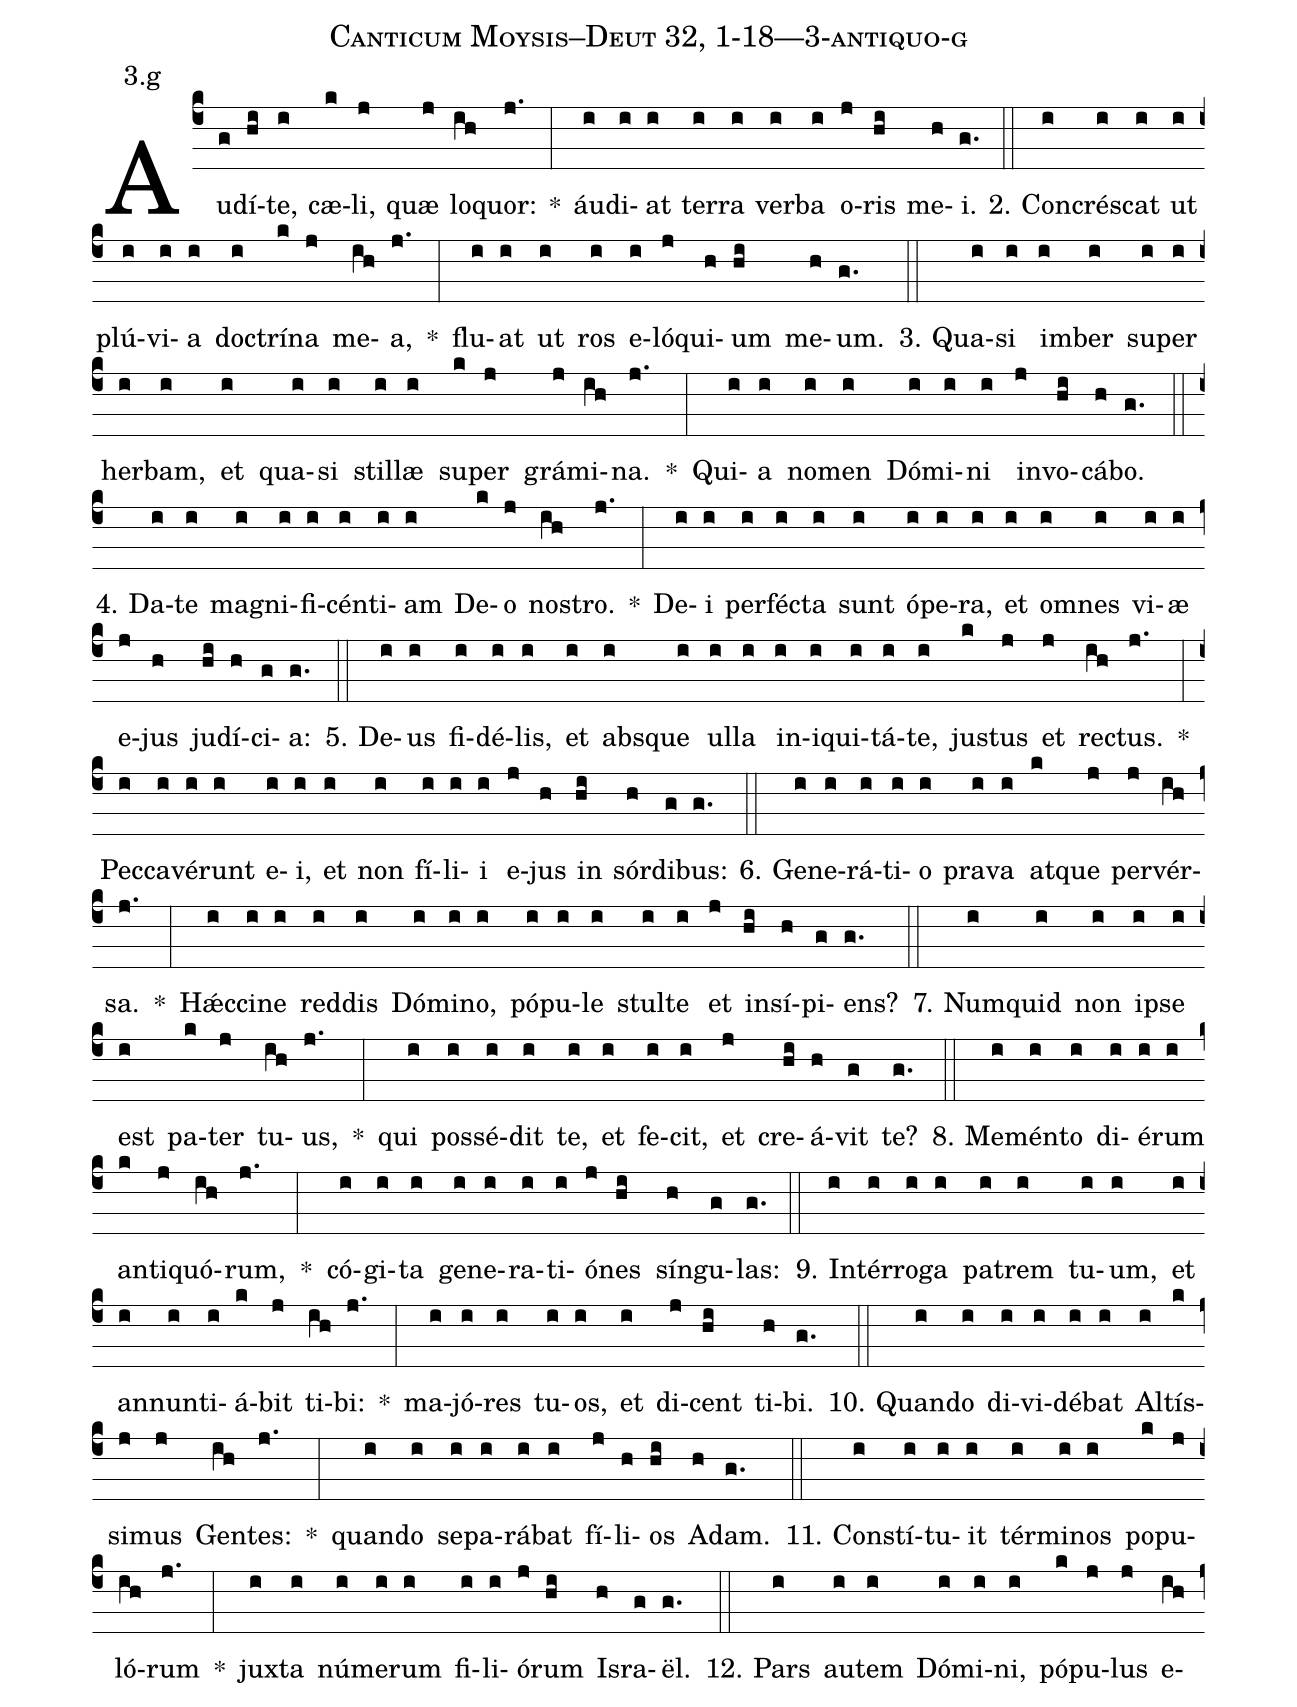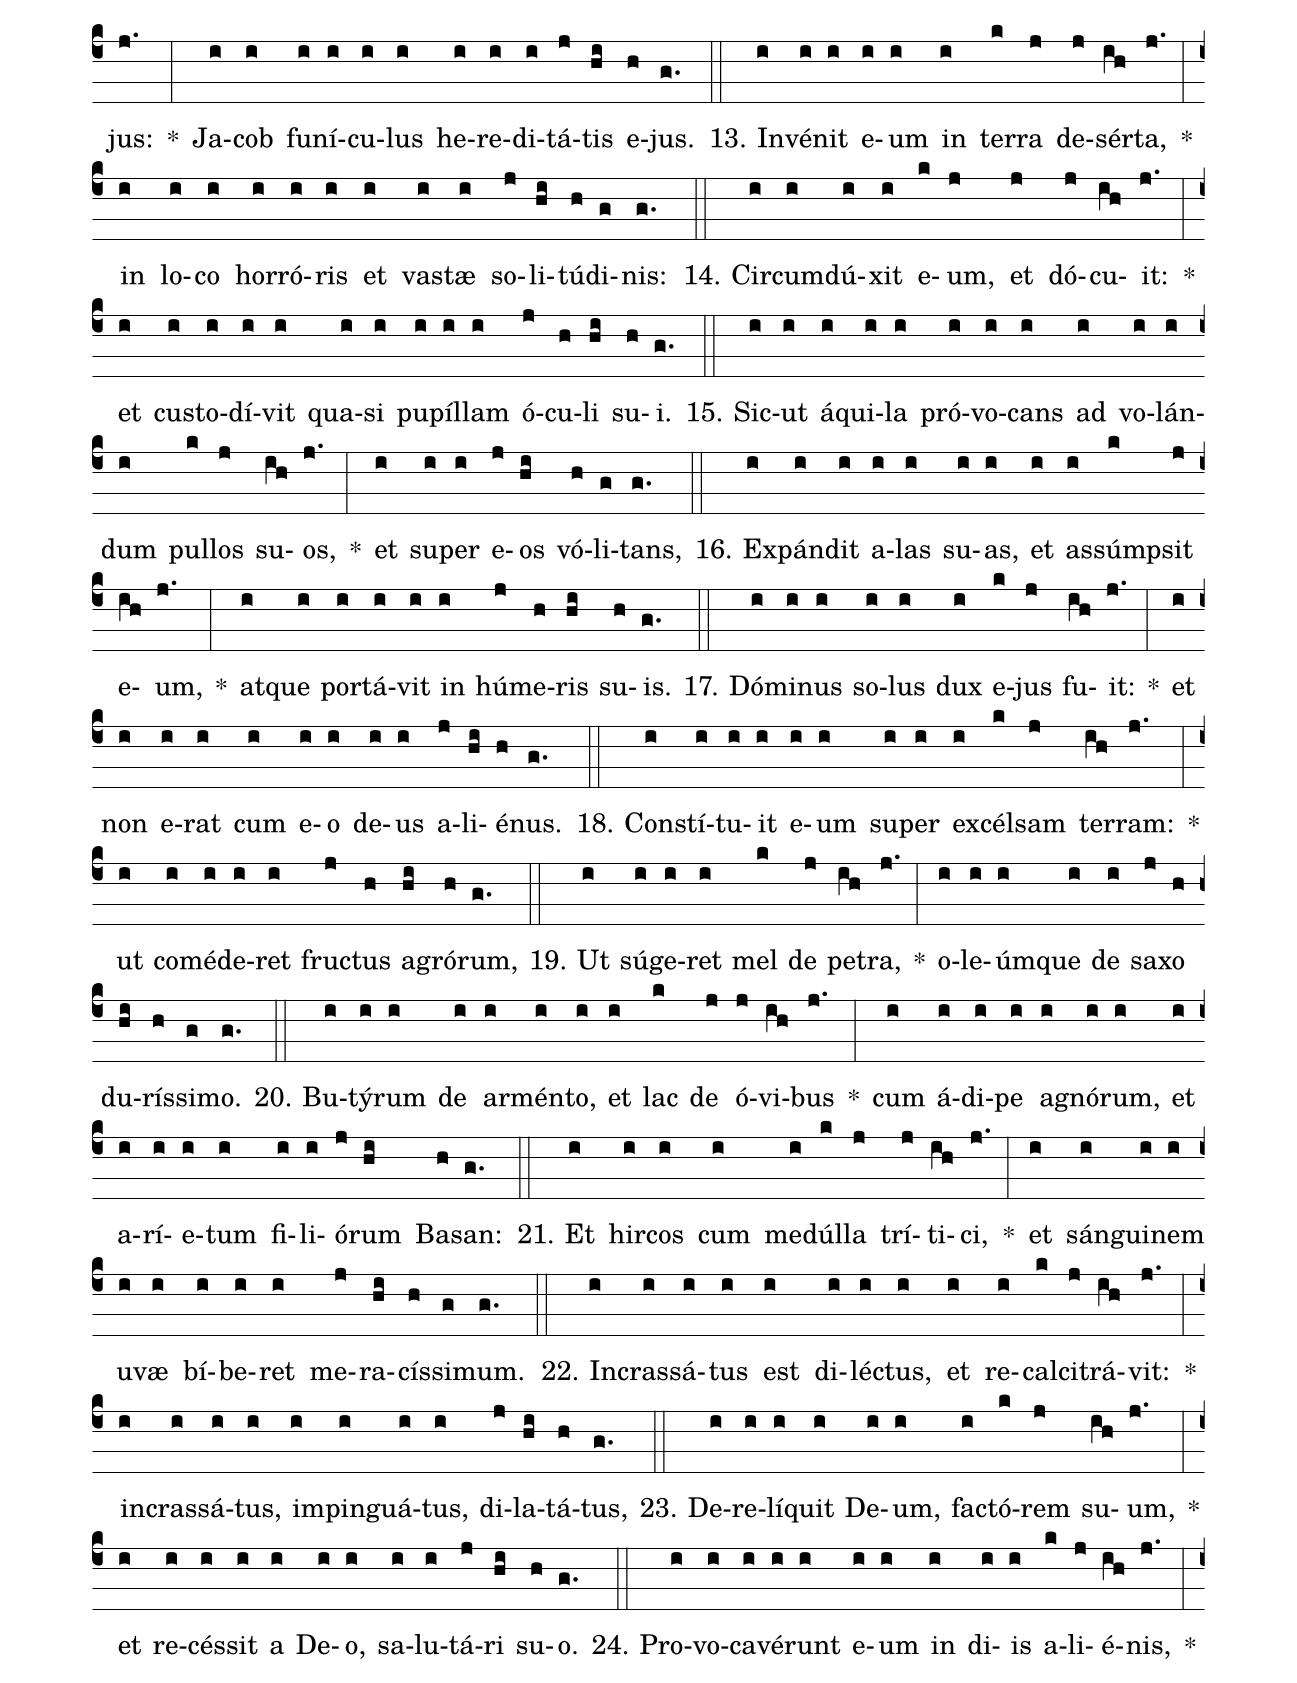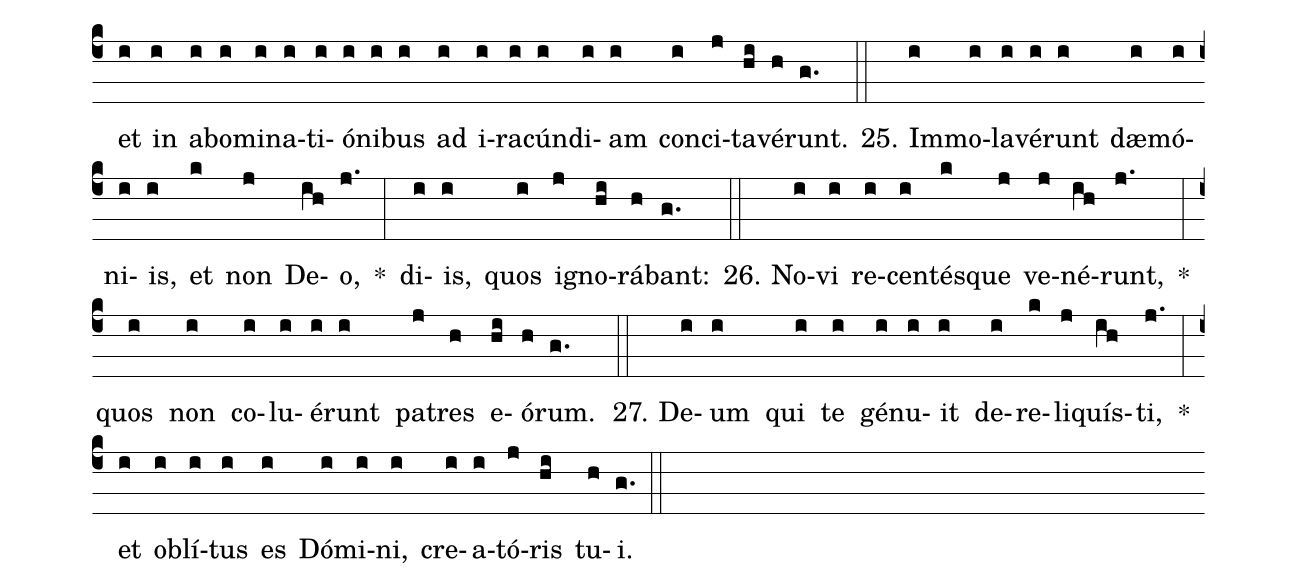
name: Canticum Moysis--Deut 32, 1-18---3-antiquo-g;
annotation: 3.g;
%%
(c4)Au(g)dí(hi)te,(i) cæ(k)li,(j) quæ(j) lo(ih)quor:(j.) *(:) áu(i)di(i)at(i) ter(i)ra(i) ver(i)ba(i) o(j)ris(hi) me(h)i.(g.) (::)
2. Con(i)crés(i)cat(i) ut(i) plú(i)vi(i)a(i) doc(i)trí(k)na(j) me(ih)a,(j.) *(:) flu(i)at(i) ut(i) ros(i) e(i)ló(j)qui(h)um(hi) me(h)um.(g.) (::)
3. Qua(i)si(i) im(i)ber(i) su(i)per(i) her(i)bam,(i) et(i) qua(i)si(i) stil(i)læ(i) su(k)per(j) grá(j)mi(ih)na.(j.) *(:) Qui(i)a(i) no(i)men(i) Dó(i)mi(i)ni(i) in(j)vo(hi)cá(h)bo.(g.) (::)
4. Da(i)te(i) ma(i)gni(i)fi(i)cén(i)ti(i)am(i) De(k)o(j) nos(ih)tro.(j.) *(:) De(i)i(i) per(i)féc(i)ta(i) sunt(i) ó(i)pe(i)ra,(i) et(i) om(i)nes(i) vi(i)æ(i) e(j)jus(h) ju(hi)dí(h)ci(g)a:(g.) (::)
5. De(i)us(i) fi(i)dé(i)lis,(i) et(i) abs(i)que(i) ul(i)la(i) in(i)i(i)qui(i)tá(i)te,(i) jus(k)tus(j) et(j) rec(ih)tus.(j.) *(:) Pec(i)ca(i)vé(i)runt(i) e(i)i,(i) et(i) non(i) fí(i)li(i)i(i) e(j)jus(h) in(hi) sór(h)di(g)bus:(g.) (::)
6. Ge(i)ne(i)rá(i)ti(i)o(i) pra(i)va(i) at(k)que(j) per(j)vér(ih)sa.(j.) *(:) Hǽc(i)ci(i)ne(i) red(i)dis(i) Dó(i)mi(i)no,(i) pó(i)pu(i)le(i) stul(i)te(i) et(j) in(hi)sí(h)pi(g)ens?(g.) (::)
7. Num(i)quid(i) non(i) ip(i)se(i) est(i) pa(k)ter(j) tu(ih)us,(j.) *(:) qui(i) pos(i)sé(i)dit(i) te,(i) et(i) fe(i)cit,(i) et(j) cre(hi)á(h)vit(g) te?(g.) (::)
8. Me(i)mén(i)to(i) di(i)é(i)rum(i) an(k)ti(j)quó(ih)rum,(j.) *(:) có(i)gi(i)ta(i) ge(i)ne(i)ra(i)ti(i)ó(j)nes(hi) sín(h)gu(g)las:(g.) (::)
9. In(i)tér(i)ro(i)ga(i) pa(i)trem(i) tu(i)um,(i) et(i) an(i)nun(i)ti(i)á(k)bit(j) ti(ih)bi:(j.) *(:) ma(i)jó(i)res(i) tu(i)os,(i) et(i) di(j)cent(hi) ti(h)bi.(g.) (::)
10. Quan(i)do(i) di(i)vi(i)dé(i)bat(i) Al(i)tís(k)si(j)mus(j) Gen(ih)tes:(j.) *(:) quan(i)do(i) se(i)pa(i)rá(i)bat(i) fí(j)li(h)os(hi) A(h)dam.(g.) (::)
11. Con(i)stí(i)tu(i)it(i) tér(i)mi(i)nos(i) po(k)pu(j)ló(ih)rum(j.) *(:) jux(i)ta(i) nú(i)me(i)rum(i) fi(i)li(i)ó(j)rum(hi) Is(h)ra(g)ël.(g.) (::)
12. Pars(i) au(i)tem(i) Dó(i)mi(i)ni,(i) pó(k)pu(j)lus(j) e(ih)jus:(j.) *(:) Ja(i)cob(i) fu(i)ní(i)cu(i)lus(i) he(i)re(i)di(i)tá(j)tis(hi) e(h)jus.(g.) (::)
13. In(i)vé(i)nit(i) e(i)um(i) in(i) ter(k)ra(j) de(j)sér(ih)ta,(j.) *(:) in(i) lo(i)co(i) hor(i)ró(i)ris(i) et(i) vas(i)tæ(i) so(j)li(hi)tú(h)di(g)nis:(g.) (::)
14. Cir(i)cum(i)dú(i)xit(i) e(k)um,(j) et(j) dó(j)cu(ih)it:(j.) *(:) et(i) cus(i)to(i)dí(i)vit(i) qua(i)si(i) pu(i)píl(i)lam(i) ó(j)cu(h)li(hi) su(h)i.(g.) (::)
15. Sic(i)ut(i) á(i)qui(i)la(i) pró(i)vo(i)cans(i) ad(i) vo(i)lán(i)dum(i) pul(k)los(j) su(ih)os,(j.) *(:) et(i) su(i)per(i) e(j)os(hi) vó(h)li(g)tans,(g.) (::)
16. Ex(i)pán(i)dit(i) a(i)las(i) su(i)as,(i) et(i) as(i)súmp(k)sit(j) e(ih)um,(j.) *(:) at(i)que(i) por(i)tá(i)vit(i) in(i) hú(j)me(h)ris(hi) su(h)is.(g.) (::)
17. Dó(i)mi(i)nus(i) so(i)lus(i) dux(i) e(k)jus(j) fu(ih)it:(j.) *(:) et(i) non(i) e(i)rat(i) cum(i) e(i)o(i) de(i)us(i) a(j)li(hi)é(h)nus.(g.) (::)
18. Con(i)stí(i)tu(i)it(i) e(i)um(i) su(i)per(i) ex(i)cél(k)sam(j) ter(ih)ram:(j.) *(:) ut(i) com(i)é(i)de(i)ret(i) fruc(j)tus(h) a(hi)gró(h)rum,(g.) (::)
19. Ut(i) sú(i)ge(i)ret(i) mel(k) de(j) pe(ih)tra,(j.) *(:) o(i)le(i)úm(i)que(i) de(i) sa(j)xo(h) du(hi)rís(h)si(g)mo.(g.) (::)
20. Bu(i)tý(i)rum(i) de(i) ar(i)mén(i)to,(i) et(i) lac(k) de(j) ó(j)vi(ih)bus(j.) *(:) cum(i) á(i)di(i)pe(i) a(i)gnó(i)rum,(i) et(i) a(i)rí(i)e(i)tum(i) fi(i)li(i)ó(j)rum(hi) Ba(h)san:(g.) (::)
21. Et(i) hir(i)cos(i) cum(i) me(i)dúl(k)la(j) trí(j)ti(ih)ci,(j.) *(:) et(i) sán(i)gui(i)nem(i) u(i)væ(i) bí(i)be(i)ret(i) me(j)ra(hi)cís(h)si(g)mum.(g.) (::)
22. In(i)cras(i)sá(i)tus(i) est(i) di(i)léc(i)tus,(i) et(i) re(i)cal(k)ci(j)trá(ih)vit:(j.) *(:) in(i)cras(i)sá(i)tus,(i) im(i)pin(i)guá(i)tus,(i) di(j)la(hi)tá(h)tus,(g.) (::)
23. De(i)re(i)lí(i)quit(i) De(i)um,(i) fac(i)tó(k)rem(j) su(ih)um,(j.) *(:) et(i) re(i)cés(i)sit(i) a(i) De(i)o,(i) sa(i)lu(i)tá(j)ri(hi) su(h)o.(g.) (::)
24. Pro(i)vo(i)ca(i)vé(i)runt(i) e(i)um(i) in(i) di(i)is(i) a(k)li(j)é(ih)nis,(j.) *(:) et(i) in(i) ab(i)o(i)mi(i)na(i)ti(i)ó(i)ni(i)bus(i) ad(i) i(i)ra(i)cún(i)di(i)am(i) con(i)ci(j)ta(hi)vé(h)runt.(g.) (::)
25. Im(i)mo(i)la(i)vé(i)runt(i) dæ(i)mó(i)ni(i)is,(i) et(k) non(j) De(ih)o,(j.) *(:) di(i)is,(i) quos(i) i(j)gno(hi)rá(h)bant:(g.) (::)
26. No(i)vi(i) re(i)cen(i)tés(k)que(j) ve(j)né(ih)runt,(j.) *(:) quos(i) non(i) co(i)lu(i)é(i)runt(i) pa(j)tres(h) e(hi)ó(h)rum.(g.) (::)
27. De(i)um(i) qui(i) te(i) gé(i)nu(i)it(i) de(i)re(k)li(j)quís(ih)ti,(j.) *(:) et(i) ob(i)lí(i)tus(i) es(i) Dó(i)mi(i)ni,(i) cre(i)a(i)tó(j)ris(hi) tu(h)i.(g.) (::)
